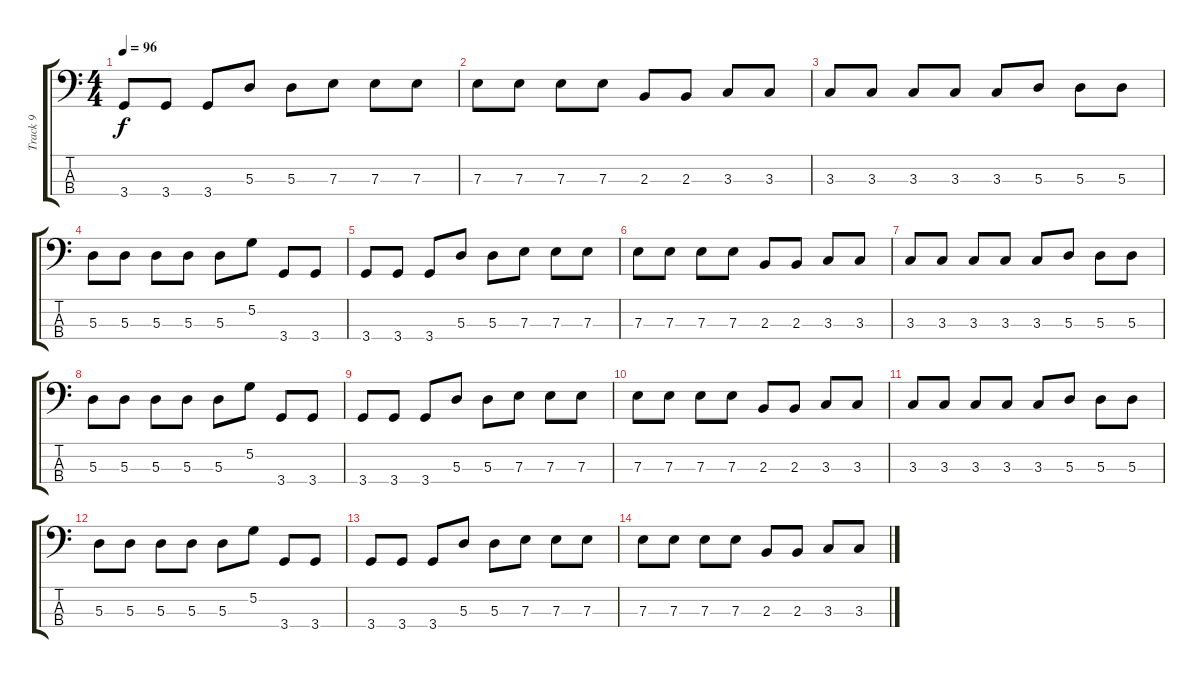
\track ("Track 9" "Track 9") {instrument electricbasspick}
\staff {score tabs}
\tuning (G2 D2 A1 E1) {hide}
\ts (4 4)
\tempo 96
\clef f4
\ks c
3.4.8{dy f} 3.4.8 3.4.8 5.3.8 5.3.8 7.3.8 7.3.8 7.3.8 |
7.3.8 7.3.8 7.3.8 7.3.8 2.3.8 2.3.8 3.3.8 3.3.8 |
3.3.8 3.3.8 3.3.8 3.3.8 3.3.8 5.3.8 5.3.8 5.3.8 |
5.3.8 5.3.8 5.3.8 5.3.8 5.3.8 5.2.8 3.4.8 3.4.8 |
3.4.8 3.4.8 3.4.8 5.3.8 5.3.8 7.3.8 7.3.8 7.3.8 |
7.3.8 7.3.8 7.3.8 7.3.8 2.3.8 2.3.8 3.3.8 3.3.8 |
3.3.8 3.3.8 3.3.8 3.3.8 3.3.8 5.3.8 5.3.8 5.3.8 |
5.3.8 5.3.8 5.3.8 5.3.8 5.3.8 5.2.8 3.4.8 3.4.8 |
3.4.8 3.4.8 3.4.8 5.3.8 5.3.8 7.3.8 7.3.8 7.3.8 |
7.3.8 7.3.8 7.3.8 7.3.8 2.3.8 2.3.8 3.3.8 3.3.8 |
3.3.8 3.3.8 3.3.8 3.3.8 3.3.8 5.3.8 5.3.8 5.3.8 |
5.3.8 5.3.8 5.3.8 5.3.8 5.3.8 5.2.8 3.4.8 3.4.8 |
3.4.8 3.4.8 3.4.8 5.3.8 5.3.8 7.3.8 7.3.8 7.3.8 |
7.3.8 7.3.8 7.3.8 7.3.8 2.3.8 2.3.8 3.3.8 3.3.8
